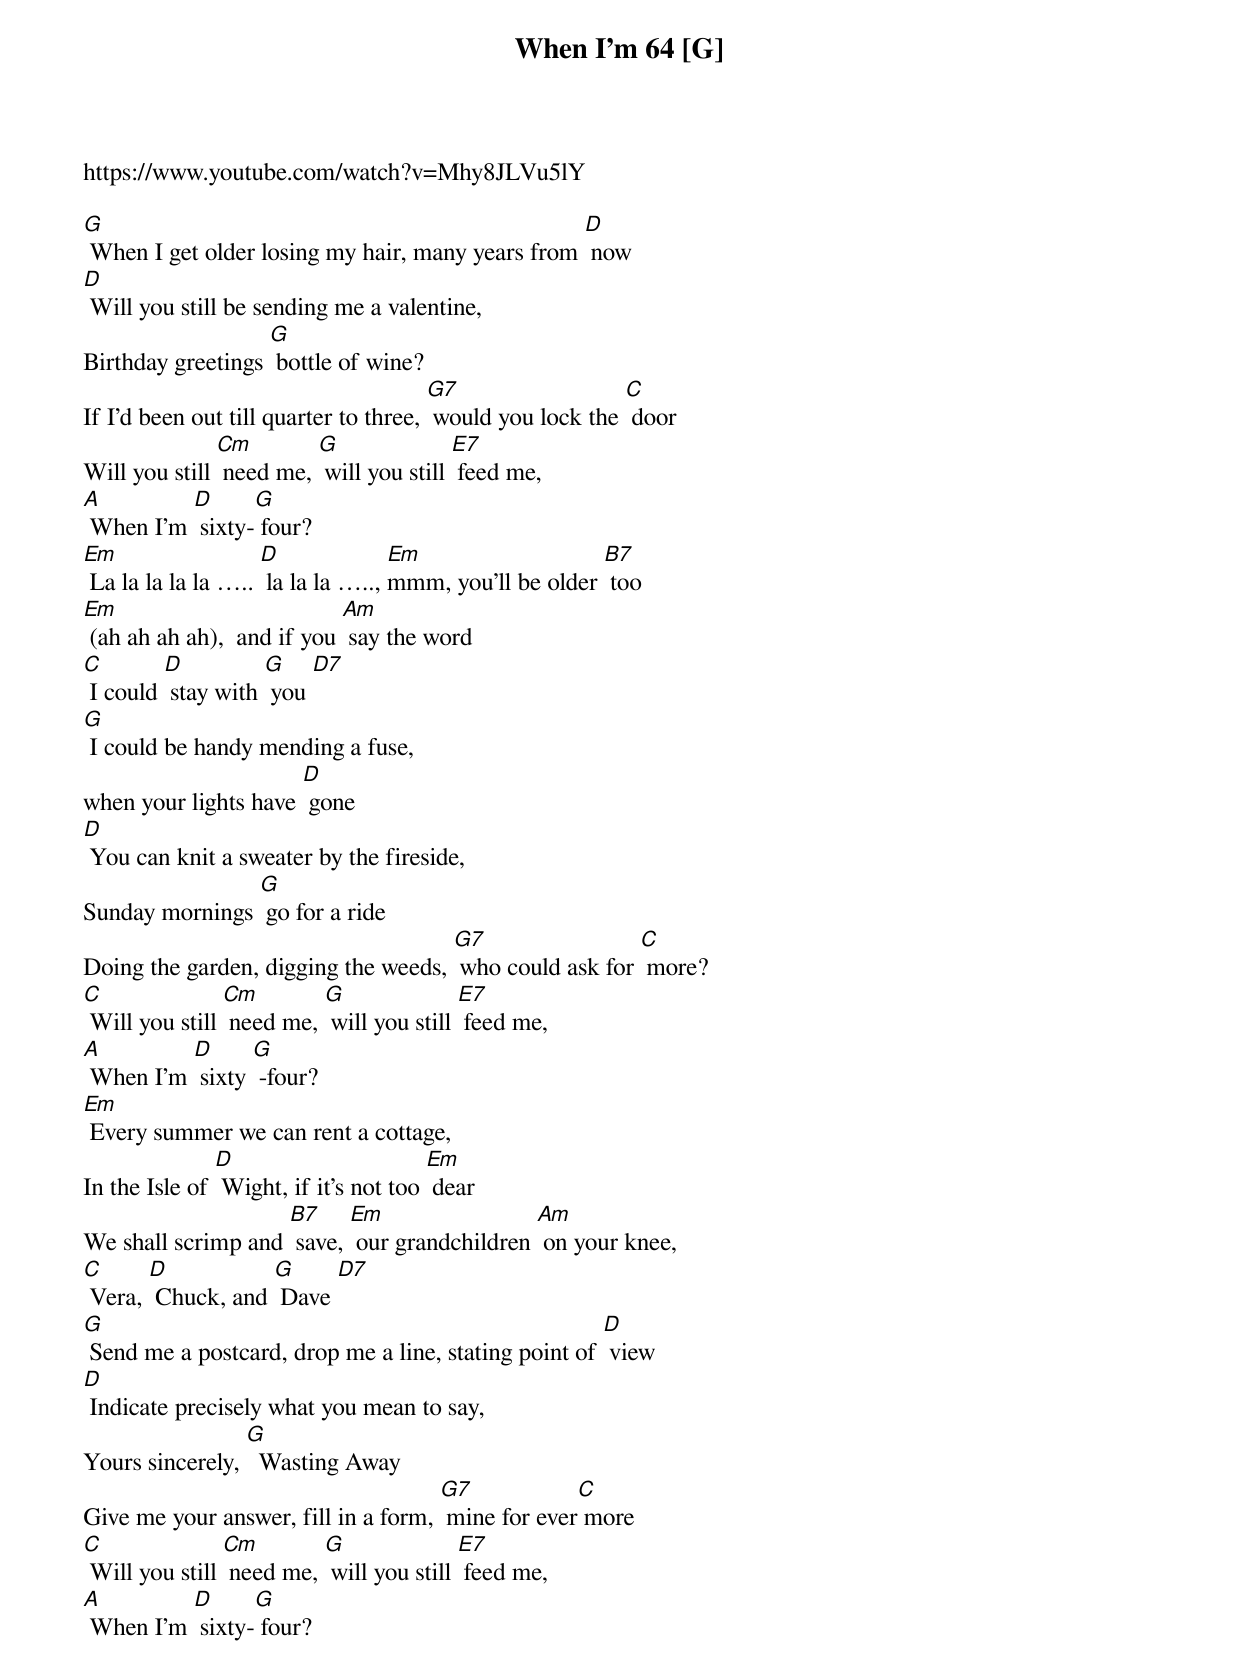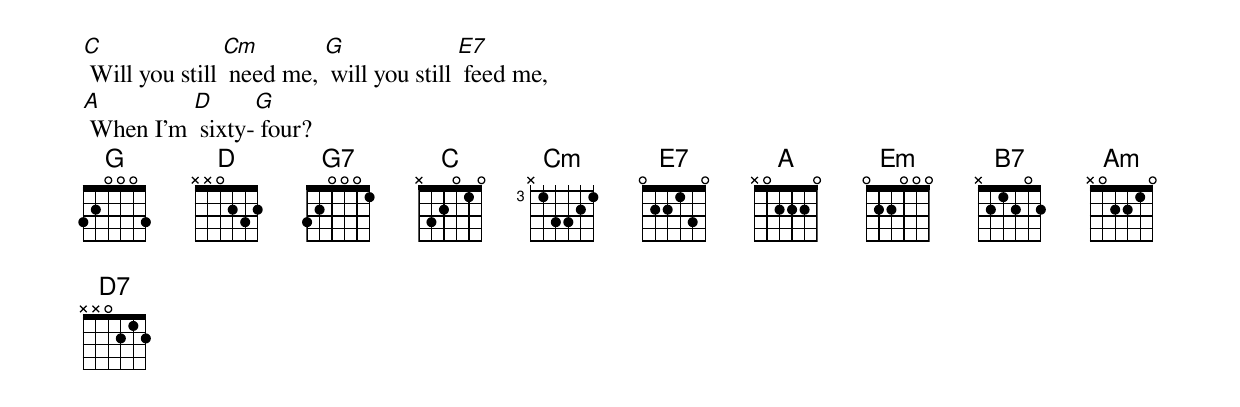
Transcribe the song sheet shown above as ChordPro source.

{t: When I'm 64 [G] }
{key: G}
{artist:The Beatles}
https://www.youtube.com/watch?v=Mhy8JLVu5lY

{c: }
[G] When I get older losing my hair, many years from [D] now
[D] Will you still be sending me a valentine,
Birthday greetings [G] bottle of wine?
If I'd been out till quarter to three, [G7] would you lock the [C] door
Will you still [Cm] need me, [G] will you still [E7] feed me,
[A] When I'm [D] sixty-[G] four?
{c: }
[Em] La la la la la ….. [D] la la la ….., [Em]mmm, you'll be older [B7] too
[Em] (ah ah ah ah),  and if you [Am] say the word
[C] I could [D] stay with [G] you [D7]
{c: }
[G] I could be handy mending a fuse,
when your lights have [D] gone
[D] You can knit a sweater by the fireside,
Sunday mornings [G] go for a ride
Doing the garden, digging the weeds, [G7] who could ask for [C] more?
[C] Will you still [Cm] need me, [G] will you still [E7] feed me,
[A] When I'm [D] sixty [G] -four?
{c: }
[Em] Every summer we can rent a cottage,
In the Isle of [D] Wight, if it's not too [Em] dear
We shall scrimp and [B7] save, [Em] our grandchildren [Am] on your knee,
[C] Vera, [D] Chuck, and [G] Dave [D7]
{c: }
[G] Send me a postcard, drop me a line, stating point of [D] view
[D] Indicate precisely what you mean to say,
Yours sincerely, [G]  Wasting Away
Give me your answer, fill in a form, [G7] mine for ever[C] more
{c: }
[C] Will you still [Cm] need me, [G] will you still [E7] feed me,
[A] When I'm [D] sixty-[G] four?
{c: }
[C] Will you still [Cm] need me, [G] will you still [E7] feed me,
[A] When I'm [D] sixty-[G] four?
